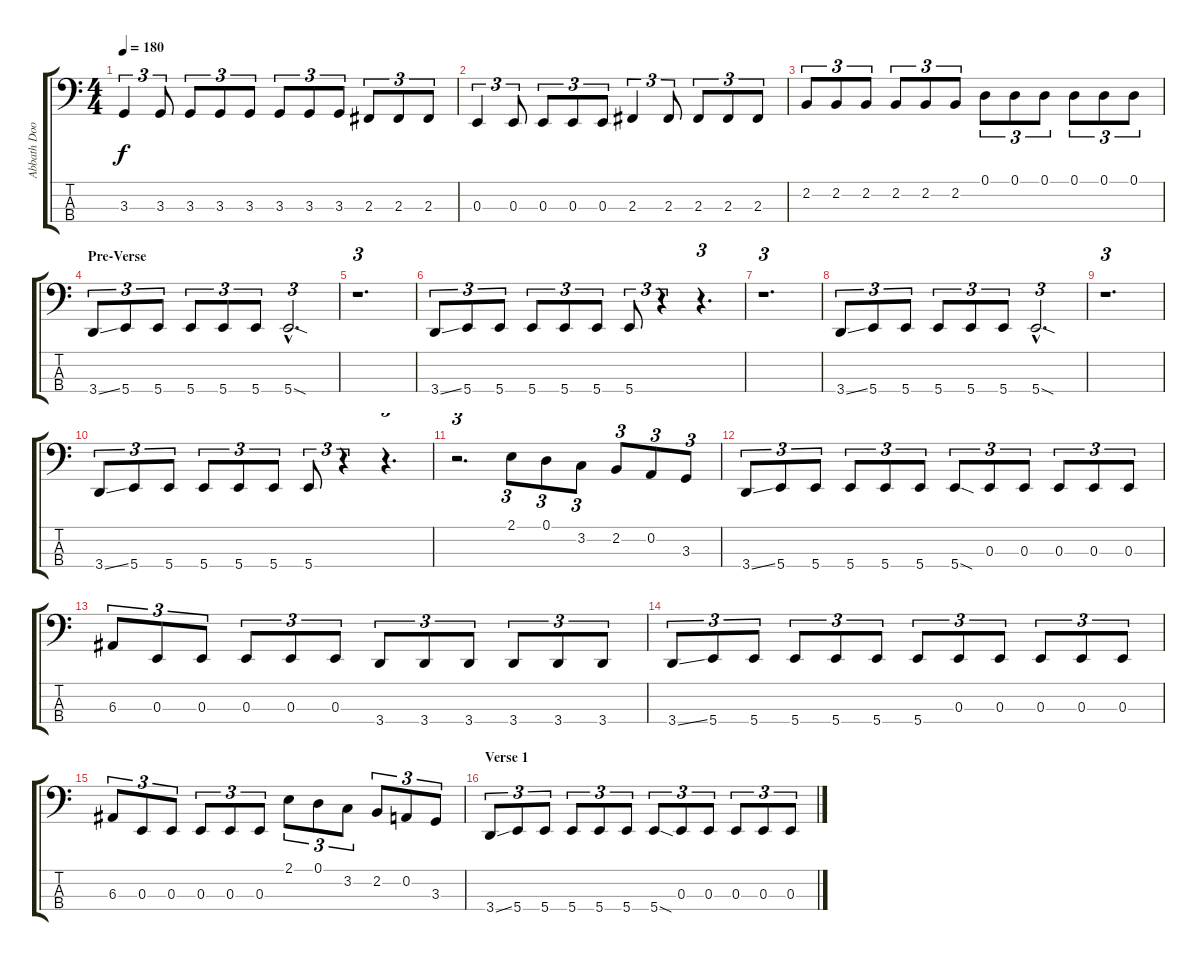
\track ("Abbath Doom Occulta (Bass)" "Abbath Doo") {instrument electricbasspick}
\staff {score tabs}
\tuning (D2 A1 E1 B0) {hide}
\ts (4 4)
\tempo 180
\clef f4
\ks c
3.3.4{tu (3 2) dy f} 3.3.8{tu (3 2)} 3.3.8{tu (3 2)} 3.3.8{tu (3 2)} 3.3.8{tu (3 2)} 3.3.8{tu (3 2)} 3.3.8{tu (3 2)} 3.3.8{tu (3 2)} 2.3.8{tu (3 2)} 2.3.8{tu (3 2)} 2.3.8{tu (3 2)} |
0.3.4{tu (3 2)} 0.3.8{tu (3 2)} 0.3.8{tu (3 2)} 0.3.8{tu (3 2)} 0.3.8{tu (3 2)} 2.3.4{tu (3 2)} 2.3.8{tu (3 2)} 2.3.8{tu (3 2)} 2.3.8{tu (3 2)} 2.3.8{tu (3 2)} |
2.2.8{tu (3 2)} 2.2.8{tu (3 2)} 2.2.8{tu (3 2)} 2.2.8{tu (3 2)} 2.2.8{tu (3 2)} 2.2.8{tu (3 2)} 0.1.8{tu (3 2)} 0.1.8{tu (3 2)} 0.1.8{tu (3 2)} 0.1.8{tu (3 2)} 0.1.8{tu (3 2)} 0.1.8{tu (3 2)} |
\section ("" "Pre-Verse")
3.4{ss}.8{tu (3 2)} 5.4.8{tu (3 2)} 5.4.8{tu (3 2)} 5.4.8{tu (3 2)} 5.4.8{tu (3 2)} 5.4.8{tu (3 2)} 5.4{sod hac}.2{d tu (3 2)} |
r.1{d tu (3 2)} |
3.4{ss}.8{tu (3 2)} 5.4.8{tu (3 2)} 5.4.8{tu (3 2)} 5.4.8{tu (3 2)} 5.4.8{tu (3 2)} 5.4.8{tu (3 2)} 5.4.8{tu (3 2)} r.4{tu (3 2)} r.4{d tu (3 2)} |
r.1{d tu (3 2)} |
3.4{ss}.8{tu (3 2)} 5.4.8{tu (3 2)} 5.4.8{tu (3 2)} 5.4.8{tu (3 2)} 5.4.8{tu (3 2)} 5.4.8{tu (3 2)} 5.4{sod hac}.2{d tu (3 2)} |
r.1{d tu (3 2)} |
3.4{ss}.8{tu (3 2)} 5.4.8{tu (3 2)} 5.4.8{tu (3 2)} 5.4.8{tu (3 2)} 5.4.8{tu (3 2)} 5.4.8{tu (3 2)} 5.4.8{tu (3 2)} r.4{tu (3 2)} r.4{d tu (3 2)} |
r.2{d tu (3 2)} 2.1.8{tu (3 2)} 0.1.8{tu (3 2)} 3.2.8{tu (3 2)} 2.2.8{tu (3 2)} 0.2.8{tu (3 2)} 3.3.8{tu (3 2)} |
3.4{ss}.8{tu (3 2)} 5.4.8{tu (3 2)} 5.4.8{tu (3 2)} 5.4.8{tu (3 2)} 5.4.8{tu (3 2)} 5.4.8{tu (3 2)} 5.4{sod}.8{tu (3 2)} 0.3.8{tu (3 2)} 0.3.8{tu (3 2)} 0.3.8{tu (3 2)} 0.3.8{tu (3 2)} 0.3.8{tu (3 2)} |
6.3.8{tu (3 2)} 0.3.8{tu (3 2)} 0.3.8{tu (3 2)} 0.3.8{tu (3 2)} 0.3.8{tu (3 2)} 0.3.8{tu (3 2)} 3.4.8{tu (3 2)} 3.4.8{tu (3 2)} 3.4.8{tu (3 2)} 3.4.8{tu (3 2)} 3.4.8{tu (3 2)} 3.4.8{tu (3 2)} |
3.4{ss}.8{tu (3 2)} 5.4.8{tu (3 2)} 5.4.8{tu (3 2)} 5.4.8{tu (3 2)} 5.4.8{tu (3 2)} 5.4.8{tu (3 2)} 5.4.8{tu (3 2)} 0.3.8{tu (3 2)} 0.3.8{tu (3 2)} 0.3.8{tu (3 2)} 0.3.8{tu (3 2)} 0.3.8{tu (3 2)} |
6.3.8{tu (3 2)} 0.3.8{tu (3 2)} 0.3.8{tu (3 2)} 0.3.8{tu (3 2)} 0.3.8{tu (3 2)} 0.3.8{tu (3 2)} 2.1.8{tu (3 2)} 0.1.8{tu (3 2)} 3.2.8{tu (3 2)} 2.2.8{tu (3 2)} 0.2.8{tu (3 2)} 3.3.8{tu (3 2)} |
\section ("" "Verse 1")
3.4{ss}.8{tu (3 2)} 5.4.8{tu (3 2)} 5.4.8{tu (3 2)} 5.4.8{tu (3 2)} 5.4.8{tu (3 2)} 5.4.8{tu (3 2)} 5.4{sod}.8{tu (3 2)} 0.3.8{tu (3 2)} 0.3.8{tu (3 2)} 0.3.8{tu (3 2)} 0.3.8{tu (3 2)} 0.3.8{tu (3 2)}
